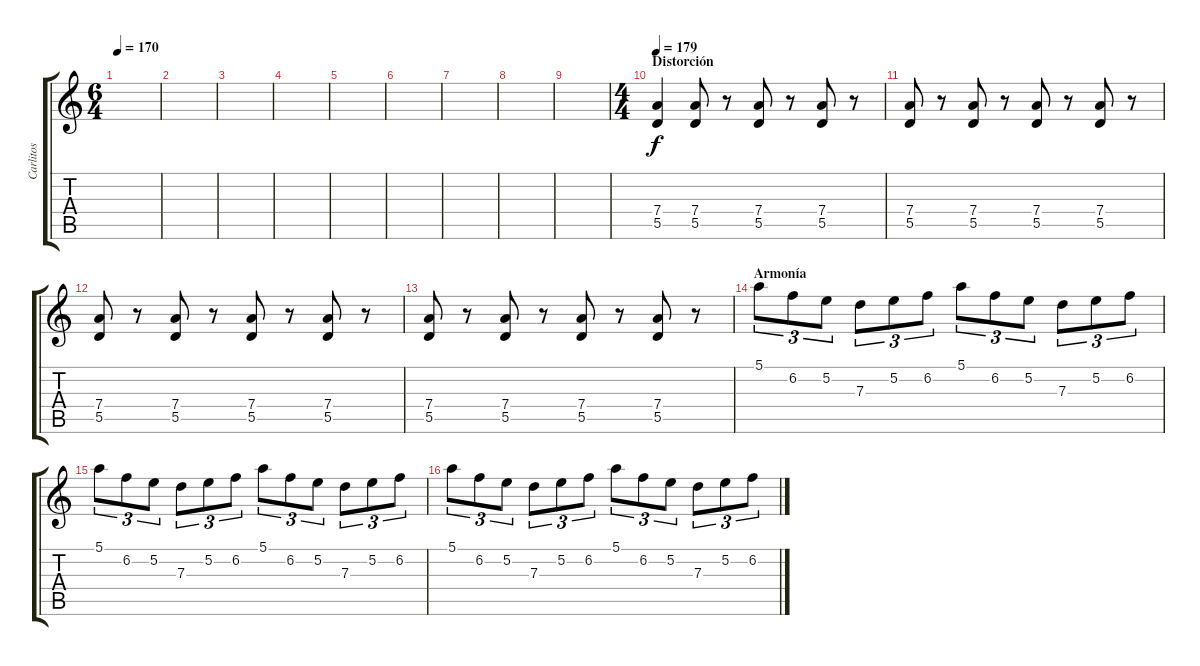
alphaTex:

\track ("Carlitos" "Carlitos") {instrument distortionguitar}
\staff {score tabs}
\tuning (E4 B3 G3 D3 A2 E2) {hide}
\ts (6 4)
\tempo 170
\clef g2
\ks c
|
|
|
|
|
|
|
|
|
\ts (4 4)
\section ("" "Distorción")
\tempo 179
(7.4 5.5).4 (7.4 5.5).8 r.8 (7.4 5.5).8 r.8 (7.4 5.5).8 r.8 |
(7.4 5.5).8 r.8 (7.4 5.5).8 r.8 (7.4 5.5).8 r.8 (7.4 5.5).8 r.8 |
(7.4 5.5).8 r.8 (7.4 5.5).8 r.8 (7.4 5.5).8 r.8 (7.4 5.5).8 r.8 |
(7.4 5.5).8 r.8 (7.4 5.5).8 r.8 (7.4 5.5).8 r.8 (7.4 5.5).8 r.8 |
\section ("" "Armonía")
5.1.8{tu (3 2) volume 14} 6.2.8{tu (3 2)} 5.2.8{tu (3 2)} 7.3.8{tu (3 2)} 5.2.8{tu (3 2)} 6.2.8{tu (3 2)} 5.1.8{tu (3 2)} 6.2.8{tu (3 2)} 5.2.8{tu (3 2)} 7.3.8{tu (3 2)} 5.2.8{tu (3 2)} 6.2.8{tu (3 2)} |
5.1.8{tu (3 2)} 6.2.8{tu (3 2)} 5.2.8{tu (3 2)} 7.3.8{tu (3 2)} 5.2.8{tu (3 2)} 6.2.8{tu (3 2)} 5.1.8{tu (3 2)} 6.2.8{tu (3 2)} 5.2.8{tu (3 2)} 7.3.8{tu (3 2)} 5.2.8{tu (3 2)} 6.2.8{tu (3 2)} |
5.1.8{tu (3 2)} 6.2.8{tu (3 2)} 5.2.8{tu (3 2)} 7.3.8{tu (3 2)} 5.2.8{tu (3 2)} 6.2.8{tu (3 2)} 5.1.8{tu (3 2)} 6.2.8{tu (3 2)} 5.2.8{tu (3 2)} 7.3.8{tu (3 2)} 5.2.8{tu (3 2)} 6.2.8{tu (3 2)}
